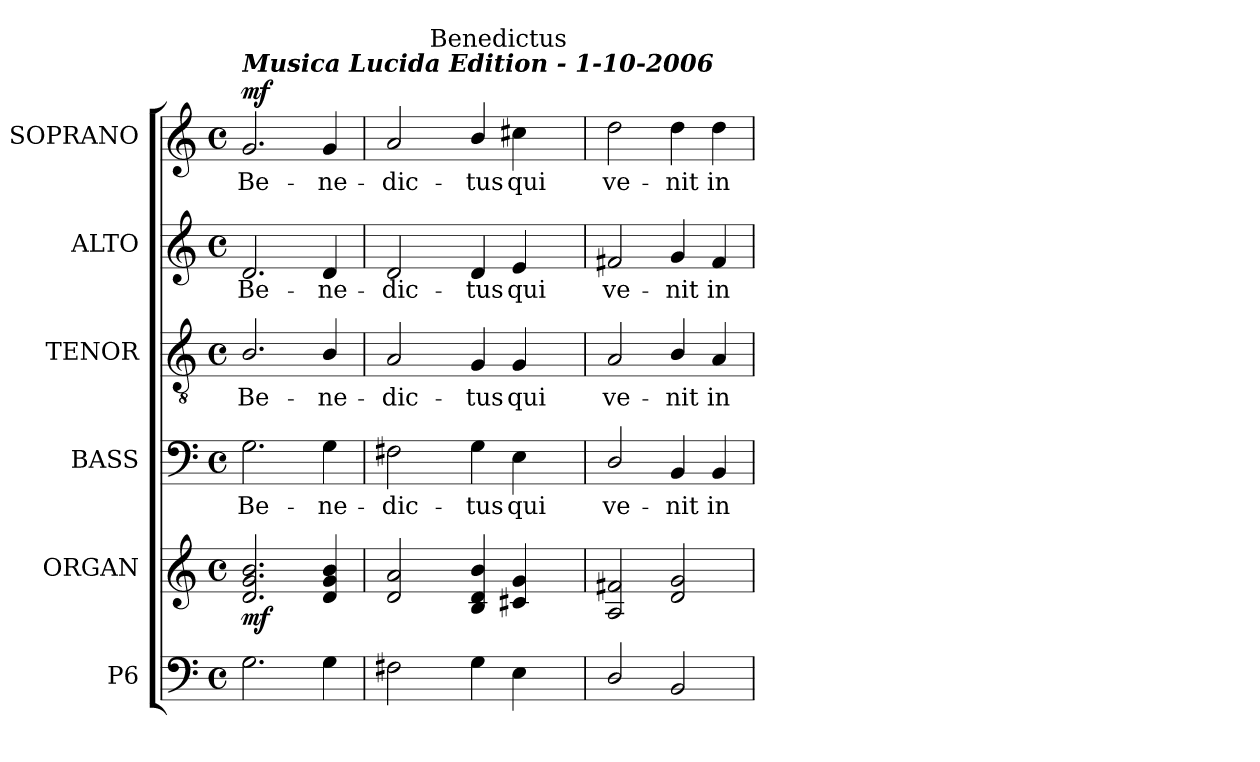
**kern	**kern	**dynam	**kern	**text	**kern	**text	**kern	**text	**kern	**text	**dynam
*part6	*part5	*part5	*part4	*part4	*part3	*part3	*part2	*part2	*part1	*part1	*part1
*staff6	*staff5	*staff5	*staff4	*staff4	*staff3	*staff3	*staff2	*staff2	*staff1	*staff1	*staff1
*I"P6	*I"ORGAN	*	*I"BASS	*	*I"TENOR	*	*I"ALTO	*	*I"SOPRANO	*	*
*	*I'A.	*	*I'B.	*	*I'T.	*	*I'A.	*	*I'S.	*	*
!!LO:PB:g=z
*clefF4	*clefG2	*	*clefF4	*	*clefGv2	*	*clefG2	*	*clefG2	*	*
*	*	*	*	*	*ITrd7c12	*	*	*	*	*	*
*k[]	*k[]	*	*k[]	*	*k[]	*	*k[]	*	*k[]	*	*
*C:	*C:	*	*C:	*	*C:	*	*C:	*	*C:	*	*
*M4/4	*M4/4	*	*M4/4	*	*M4/4	*	*M4/4	*	*M4/4	*	*
*met(c)	*met(c)	*	*met(c)	*	*met(c)	*	*met(c)	*	*met(c)	*	*
*MM200	*MM200	*	*MM200	*	*MM200	*	*MM200	*	*MM200	*	*
=1	=1	=1	=1	=1	=1	=1	=1	=1	=1	=1	=1
!	!	!	!	!LO:LY:b:color=#000000	!	!	!	!	!	!	!
!	!	!	!	!	!	!LO:LY:b:color=#000000	!	!	!	!	!
!	!	!	!	!	!	!	!	!LO:LY:b:color=#000000	!	!	!
!	!	!	!	!	!	!	!	!	!LO:TX:a:Bi:t=Musica Lucida Edition  -  1-10-2006	!	!
!	!	!	!	!	!	!	!	!	!	!LO:LY:b:color=#000000	!
2.Gi\	2.di/ 2.gi 2.bi	mf	2.Gi\	Be-	2.BBi/	Be-	2.di/	Be-	2.gi/	Be-	mf
!	!	!	!	!LO:LY:b:color=#000000	!	!	!	!	!	!	!
!	!	!	!	!	!	!LO:LY:b:color=#000000	!	!	!	!	!
!	!	!	!	!	!	!	!	!LO:LY:b:color=#000000	!	!	!
!	!	!	!	!	!	!	!	!	!	!LO:LY:b:color=#000000	!
4Gi\	4di/ 4gi 4bi	.	4Gi\	-ne-	4BBi/	-ne-	4di/	-ne-	4gi/	-ne-	.
=2	=2	=2	=2	=2	=2	=2	=2	=2	=2	=2	=2
!	!	!	!	!LO:LY:b:color=#000000	!	!	!	!	!	!	!
!	!	!	!	!	!	!LO:LY:b:color=#000000	!	!	!	!	!
!	!	!	!	!	!	!	!	!LO:LY:b:color=#000000	!	!	!
!	!	!	!	!	!	!	!	!	!LO:TX:a:i:t=( This movement added for liturgical use )	!	!
!	!	!	!	!	!	!	!	!	!	!LO:LY:b:color=#000000	!
*	*	*	*	*	*	*	*	*	*^	*	*
2F#Xi\	2di/ 2ai	.	2F#Xi\	-dic-	2AAi/	-dic-	2di/	-dic-	2ai/	4ryy	-dic-	.
.	.	.	.	.	.	.	.	.	.	1024ryy	.	.
!	!	!	!	!	!	!	!	!	!	!LO:TX:a:t=Benedictus	!	!
.	.	.	.	.	.	.	.	.	.	2ryy	.	.
!	!	!	!	!LO:LY:b:color=#000000	!	!	!	!	!	!	!	!
!	!	!	!	!	!	!LO:LY:b:color=#000000	!	!	!	!	!	!
!	!	!	!	!	!	!	!	!LO:LY:b:color=#000000	!	!	!	!
!	!	!	!	!	!	!	!	!	!	!	!LO:LY:b:color=#000000	!
4Gi\	4Bi/ 4di 4bi	.	4Gi\	-tus	4GGi/	-tus	4di/	-tus	4bi/	.	-tus	.
!	!	!	!	!LO:LY:b:color=#000000	!	!	!	!	!	!	!	!
!	!	!	!	!	!	!LO:LY:b:color=#000000	!	!	!	!	!	!
!	!	!	!	!	!	!	!	!LO:LY:b:color=#000000	!	!	!	!
!	!	!	!	!	!	!	!	!	!	!	!LO:LY:b:color=#000000	!
4Ei\	4c#Xi/ 4gi	.	4Ei\	qui	4GGi/	qui	4ei/	qui	4cc#Xi\	.	qui	.
.	.	.	.	.	.	.	.	.	.	8ryy	.	.
.	.	.	.	.	.	.	.	.	.	16ryy	.	.
.	.	.	.	.	.	.	.	.	.	32ryy	.	.
.	.	.	.	.	.	.	.	.	.	64ryy	.	.
.	.	.	.	.	.	.	.	.	.	128...ryy	.	.
*	*	*	*	*	*	*	*	*	*v	*v	*	*
=3	=3	=3	=3	=3	=3	=3	=3	=3	=3	=3	=3
*	*	*	*	*	*	*	*	*	*^	*	*
!	!	!	!	!LO:LY:b:color=#000000	!	!	!	!	!	!	!	!
*	*	*	*	*	*	*	*	*	*v	*v	*	*
*	*	*	*	*	*	*	*	*	*^	*	*
!	!	!	!	!	!	!LO:LY:b:color=#000000	!	!	!	!	!	!
*	*	*	*	*	*	*	*	*	*v	*v	*	*
*	*	*	*	*	*	*	*	*	*^	*	*
!	!	!	!	!	!	!	!	!LO:LY:b:color=#000000	!	!	!	!
*	*	*	*	*	*	*	*	*	*v	*v	*	*
*	*	*	*	*	*	*	*	*	*^	*	*
!	!	!	!	!	!	!	!	!	!	!	!LO:LY:b:color=#000000	!
*	*	*	*	*	*	*	*	*	*v	*v	*	*
2Di/	2Ai/ 2f#Xi	.	2Di/	ve-	2AAi/	ve-	2f#Xi/	ve-	2ddi\	ve-	.
!	!	!	!	!LO:LY:b:color=#000000	!	!	!	!	!	!	!
!	!	!	!	!	!	!LO:LY:b:color=#000000	!	!	!	!	!
!	!	!	!	!	!	!	!	!LO:LY:b:color=#000000	!	!	!
!	!	!	!	!	!	!	!	!	!	!LO:LY:b:color=#000000	!
2BBi/	2di/ 2gi	.	4BBi/	-nit	4BBi/	-nit	4gi/	-nit	4ddi\	-nit	.
!	!	!	!	!LO:LY:b:color=#000000	!	!	!	!	!	!	!
!	!	!	!	!	!	!LO:LY:b:color=#000000	!	!	!	!	!
!	!	!	!	!	!	!	!	!LO:LY:b:color=#000000	!	!	!
!	!	!	!	!	!	!	!	!	!	!LO:LY:b:color=#000000	!
.	.	.	4BBi/	in	4AAi/	in	4f#i/	in	4ddi\	in	.
=	=	=	=	=	=	=	=	=	=	=	=
*-	*-	*-	*-	*-	*-	*-	*-	*-	*-	*-	*-
